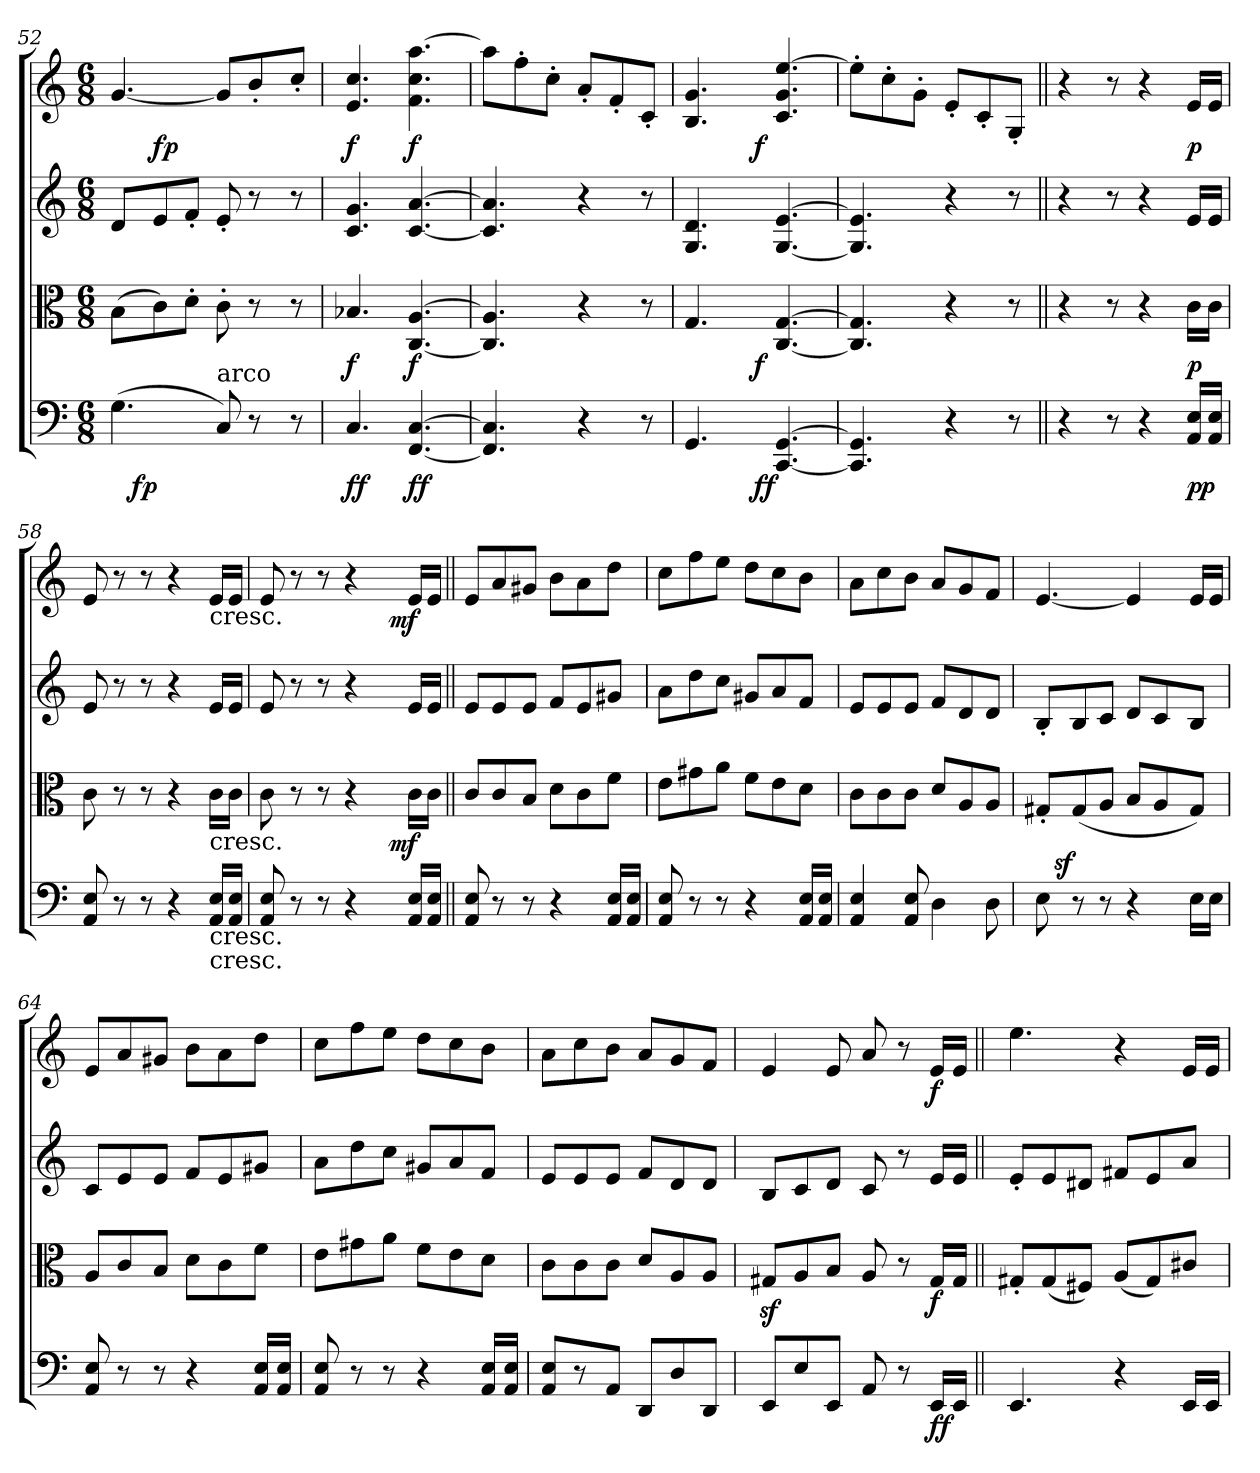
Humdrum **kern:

**kern	**dynam	**kern	**dynam	**kern	**kern	**dynam
*part4	*part4	*part3	*part3	*part2	*part1	*part1
*staff4	*staff4	*staff3	*staff3	*staff2	*staff1	*staff1
*clefF4	*	*clefC3	*	*clefG2	*clefG2	*
*M6/8	*	*M6/8	*	*M6/8	*M6/8	*
=52	=52	=52	=52	=52	=52	=52
!	!LO:DY:b	!	!	!	!	!
!	!LO:DY:n=1:a	!	!	!	!	!
*^	*	*	*	*	*^	*
(>4.G\	16ryy	fp fp	(>8B\L	.	8d/L	[4.g/	8ryy	.
!	!	!LO:DY:n=2:b	!	!	!	!	!	!
.	2ryy	fp	.	.	.	.	.	.
!	!	!	!	!	!	!	!	!LO:DY:b
.	.	.	8c\)	.	8e/	.	2ryy	fp
.	.	.	8d'>\J	.	8f'</J	.	.	.
!LO:TX:a:t=arco	!	!	!	!	!	!	!	!
8C/)	.	.	8c'>\	.	8e'</	8g/L]	.	.
8r	.	.	8r	.	8r	8b'</	.	.
.	8.ryy	.	.	.	.	.	.	.
8r	.	.	8r	.	8r	8cc'</J	8ryy	.
=53	=53	=53	=53	=53	=53	=53	=53	=53
!	!	!LO:DY:b	!	!	!	!	!	!
!	!	!LO:DY:n=1:b	!	!LO:DY:b	!	!	!	!LO:DY:b
*v	*v	*	*	*	*	*v	*v	*
4.C/	f f	4.B-/	f	4.c/ 4.g/	4.e/ 4.cc/	f
!	!LO:DY:n=2:b	!	!	!	!	!
!	!LO:DY:n=3:b	!	!LO:DY:b	!	!	!LO:DY:b
[4.FF/ [4.C/	f f	[4.C/ [4.A/	f	[4.c/ [4.a/	4.f\ 4.cc\ [4.aa\	f
=54	=54	=54	=54	=54	=54	=54
4.FF]/ 4.C]/	.	4.C]/ 4.A]/	.	4.c]/ 4.a]/	8aa\L]	.
.	.	.	.	.	8ff'>\	.
.	.	.	.	.	8cc'>\J	.
4r	.	4r	.	4r	8a'</L	.
.	.	.	.	.	8f'</	.
8r	.	8r	.	8r	8c'</J	.
=55	=55	=55	=55	=55	=55	=55
*^	*	*^	*	*	*^	*
4.GG/	4ryy	.	4.G/	4ryy	.	4.G/ 4.d/	4.B/ 4.g/	4ryy	.
.	16ryy	.	.	16ryy	.	.	.	16ryy	.
!	!	!LO:DY:b	!	!	!	!	!	!	!
!	!	!LO:DY:n=1:b	!	!	!LO:DY:b	!	!	!	!LO:DY:b
.	4..ryy	f f	.	4..ryy	f	.	.	4..ryy	f
[4.CC/ [4.GG/	.	.	[4.C/ [4.G/	.	.	[4.G/ [4.e/	4.c/ 4.g/ [4.ee/	.	.
*v	*v	*	*	*	*	*	*v	*v	*
*	*	*v	*v	*	*	*	*
!!LO:LB:g=z
=56	=56	=56	=56	=56	=56	=56
4.CC]/ 4.GG]/	.	4.C]/ 4.G]/	.	4.G]/ 4.e]/	8ee'>\L]	.
.	.	.	.	.	8cc'>\	.
.	.	.	.	.	8g'>\J	.
4r	.	4r	.	4r	8e'</L	.
.	.	.	.	.	8c'</	.
8r	.	8r	.	8r	8G'</J	.
=57||	=57||	=57||	=57||	=57||	=57||	=57||
4r	.	4r	.	4r	4r	.
8r	.	8r	.	8r	8r	.
4r	.	4r	.	4r	4r	.
!	!LO:DY:b	!	!	!	!	!
!	!LO:DY:n=1:b	!	!LO:DY:b	!	!	!LO:DY:b
16AA/ 16E/LL	p p	16c\LL	p	16e/LL	16e/LL	p
16AA/ 16E/JJ	.	16c\JJ	.	16e/JJ	16e/JJ	.
=58	=58	=58	=58	=58	=58	=58
8AA/ 8E/	.	8c\	.	8e/	8e/	.
8r	.	8r	.	8r	8r	.
8r	.	8r	.	8r	8r	.
4r	.	4r	.	4r	4r	.
!	!	!	!	!	!LO:TX:b:t=cresc.	!
!	!	!LO:TX:b:t=cresc.	!	!	!	!
!LO:TX:b:t=cresc.	!	!	!	!	!	!
!LO:TX:b:t=cresc.	!	!	!	!	!	!
16AA/ 16E/LL	.	16c\LL	.	16e/LL	16e/LL	.
16AA/ 16E/JJ	.	16c\JJ	.	16e/JJ	16e/JJ	.
=59	=59	=59	=59	=59	=59	=59
*^	*	*^	*	*	*^	*
8AA/ 8E/	2ryy	.	8c\	2ryy	.	8e/	8e/	2ryy	.
8r	.	.	8r	.	.	8r	8r	.	.
8r	.	.	8r	.	.	8r	8r	.	.
4r	.	.	4r	.	.	4r	4r	.	.
.	16ryy	.	.	16ryy	.	.	.	16ryy	.
!	!	!LO:DY:b	!	!	!	!	!	!	!
!	!	!LO:DY:n=1:b	!	!	!LO:DY:b	!	!	!	!LO:DY:b
.	8.ryy	mf mf	.	8.ryy	mf	.	.	8.ryy	mf
16AA/ 16E/LL	.	.	16c\LL	.	.	16e/LL	16e/LL	.	.
16AA/ 16E/JJ	.	.	16c\JJ	.	.	16e/JJ	16e/JJ	.	.
*v	*v	*	*	*	*	*	*v	*v	*
*	*	*v	*v	*	*	*	*
=60||	=60||	=60||	=60||	=60||	=60||	=60||
8AA/ 8E/	.	8c/L	.	8e/L	8e/L	.
8r	.	8c/	.	8e/	8a/	.
8r	.	8B/J	.	8e/J	8g#/J	.
4r	.	8d\L	.	8f/L	8b\L	.
.	.	8c\	.	8e/	8a\	.
16AA/ 16E/LL	.	8f\J	.	8g#/J	8dd\J	.
16AA/ 16E/JJ	.	.	.	.	.	.
=61	=61	=61	=61	=61	=61	=61
8AA/ 8E/	.	8e\L	.	8a\L	8cc\L	.
8r	.	8g#\	.	8dd\	8ff\	.
8r	.	8a\J	.	8cc\J	8ee\J	.
4r	.	8f\L	.	8g#/L	8dd\L	.
.	.	8e\	.	8a/	8cc\	.
16AA/ 16E/LL	.	8d\J	.	8f/J	8b\J	.
16AA/ 16E/JJ	.	.	.	.	.	.
=62	=62	=62	=62	=62	=62	=62
4AA/ 4E/	.	8c\L	.	8e/L	8a\L	.
.	.	8c\	.	8e/	8cc\	.
8AA/ 8E/	.	8c\J	.	8e/J	8b\J	.
4D\	.	8d/L	.	8f/L	8a/L	.
.	.	8A/	.	8d/	8g/	.
8D\	.	8A/J	.	8d/J	8f/J	.
=63	=63	=63	=63	=63	=63	=63
*^	*	*	*	*	*	*
8E\	16ryy	.	8G#'</L	.	8B'</L	[4.e/	.
!	!	!LO:DY:a	!	!	!	!	!
.	2ryy	sf	.	.	.	.	.
8r	.	.	(<8G#/	.	8B/	.	.
8r	.	.	8A/J	.	8c/J	.	.
4r	.	.	8B/L	.	8d/L	4e/]	.
.	.	.	8A/	.	8c/	.	.
.	8.ryy	.	.	.	.	.	.
16E\LL	.	.	8G#/J)	.	8B/J	16e/LL	.
16E\JJ	.	.	.	.	.	16e/JJ	.
*v	*v	*	*	*	*	*	*
=64	=64	=64	=64	=64	=64	=64
8AA/ 8E/	.	8A/L	.	8c/L	8e/L	.
8r	.	8c/	.	8e/	8a/	.
8r	.	8B/J	.	8e/J	8g#/J	.
4r	.	8d\L	.	8f/L	8b\L	.
.	.	8c\	.	8e/	8a\	.
16AA/ 16E/LL	.	8f\J	.	8g#/J	8dd\J	.
16AA/ 16E/JJ	.	.	.	.	.	.
!!LO:LB:g=z
=65	=65	=65	=65	=65	=65	=65
8AA/ 8E/	.	8e\L	.	8a\L	8cc\L	.
8r	.	8g#\	.	8dd\	8ff\	.
8r	.	8a\J	.	8cc\J	8ee\J	.
4r	.	8f\L	.	8g#/L	8dd\L	.
.	.	8e\	.	8a/	8cc\	.
16AA/ 16E/LL	.	8d\J	.	8f/J	8b\J	.
16AA/ 16E/JJ	.	.	.	.	.	.
=66	=66	=66	=66	=66	=66	=66
8AA/ 8E/L	.	8c\L	.	8e/L	8a\L	.
8r	.	8c\	.	8e/	8cc\	.
8AA/J	.	8c\J	.	8e/J	8b\J	.
8DD/L	.	8d/L	.	8f/L	8a/L	.
8D/	.	8A/	.	8d/	8g/	.
8DD/J	.	8A/J	.	8d/J	8f/J	.
=67	=67	=67	=67	=67	=67	=67
8EE/L	.	8G#z</L	.	8B/L	4e/	.
8E/	.	8A/	.	8c/	.	.
8EE/J	.	8B/J	.	8d/J	8e/	.
8AA/	.	8A/	.	8c/	8a/	.
8r	.	8r	.	8r	8r	.
!	!LO:DY:b	!	!	!	!	!
!	!LO:DY:n=1:b	!	!LO:DY:b	!	!	!LO:DY:b
16EE/LL	f f	16G#/LL	f	16e/LL	16e/LL	f
16EE/JJ	.	16G#/JJ	.	16e/JJ	16e/JJ	.
=68||	=68||	=68||	=68||	=68||	=68||	=68||
4.EE/	.	8G#'</L	.	8e'</L	4.ee\	.
.	.	(<8G#/	.	8e/	.	.
.	.	8F#/J)	.	8d#/J	.	.
4r	.	(<8A/L	.	8f#/L	4r	.
.	.	8G#/)	.	8e/	.	.
16EE/LL	.	8c#/J	.	8a/J	16e/LL	.
16EE/JJ	.	.	.	.	16e/JJ	.
=	=	=	=	=	=	=
*-	*-	*-	*-	*-	*-	*-
